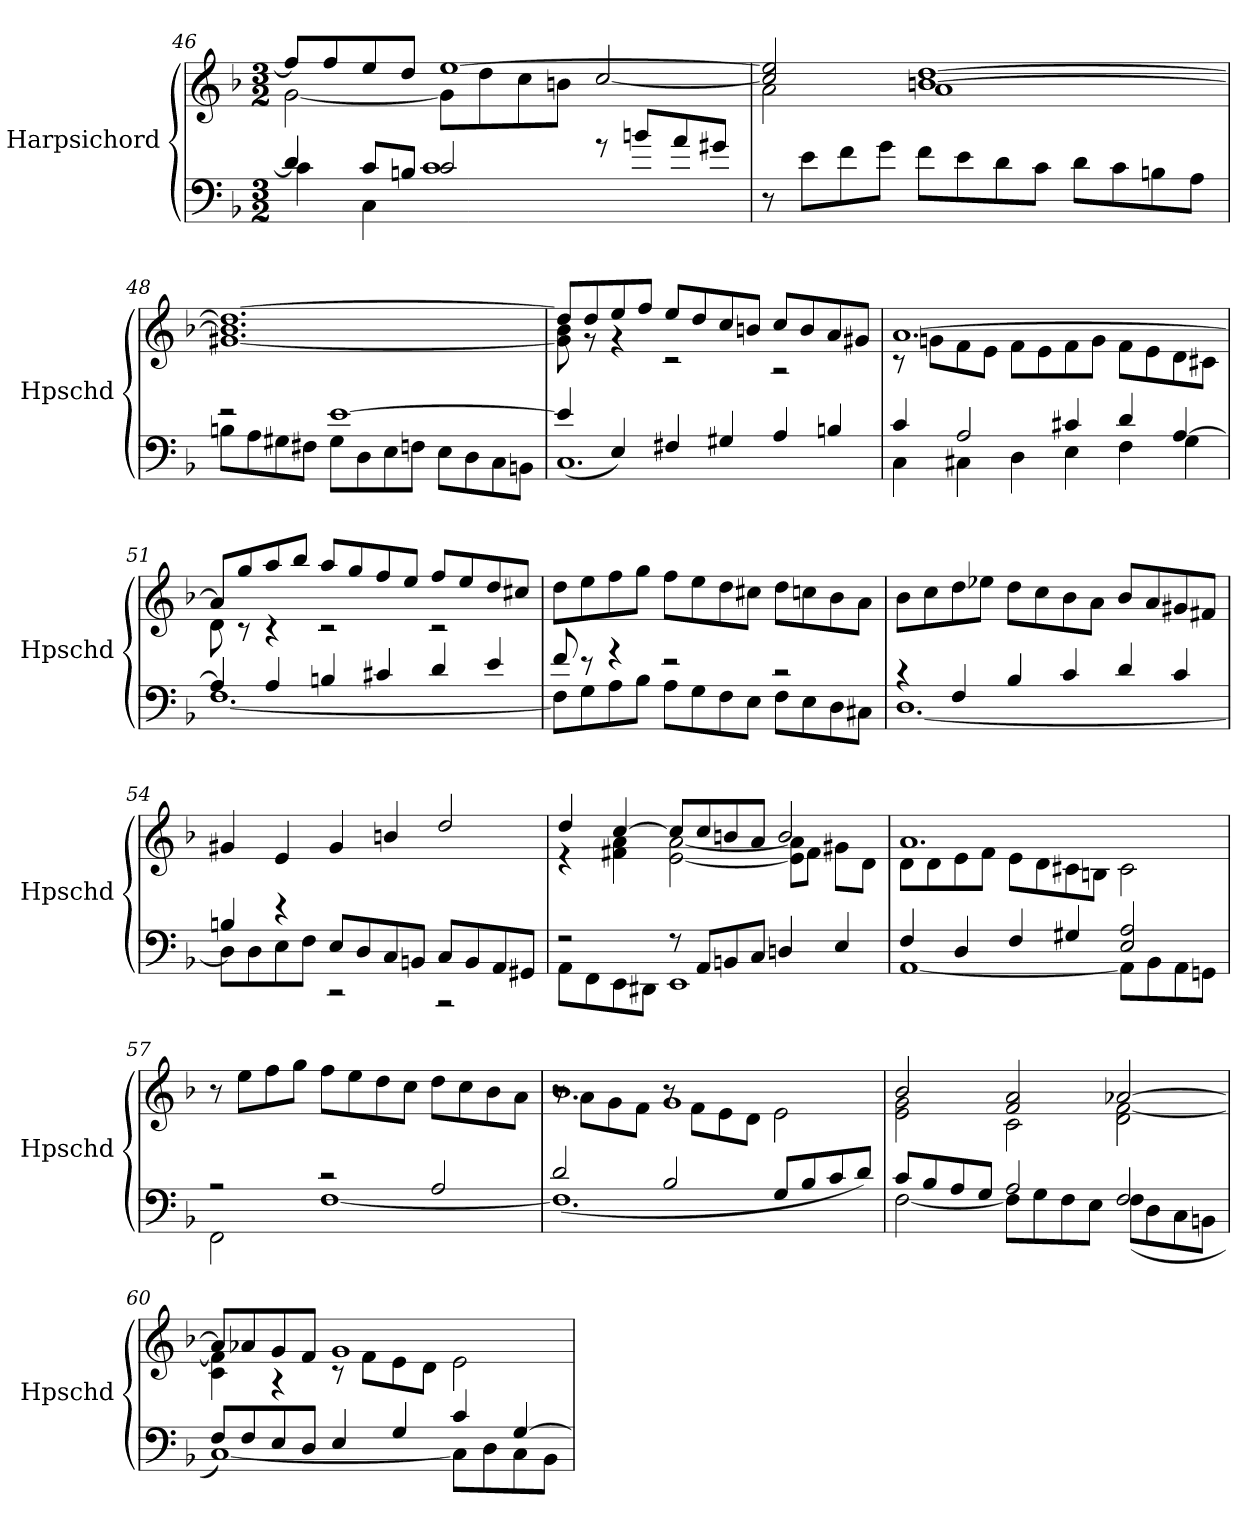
**kern	**kern
*part1	*part1
*staff2	*staff1
*I"Harpsichord	*
*I'Hpschd	*
*clefF4	*clefG2
*k[b-]	*k[b-]
*F:	*F:
*M3/2	*M3/2
=46	=46
*^	*^
4d/]	4c\	8ff/L]	[2g\
.	.	8ff/	.
8c/L	4C\	8ee/	.
8Bn/J	.	8dd/J	.
2c/	1c	[1ee	8g\L]
.	.	.	8dd\
.	.	.	8cc\
.	.	.	8bn\J
8r	.	.	[2cc/
8bn/L	.	.	.
8a/	.	.	.
8g#X/J	.	.	.
*v	*v	*	*
=47	=47	=47
8r	2cc]/ 2ee]/	2a\
8e\L	.	.
8f\	.	.
8g\J	.	.
8f\L	[1bn [1dd	1a
8e\	.	.
8d\	.	.
8c\J	.	.
8d\L	.	.
8c\	.	.
8Bn\	.	.
8A\J	.	.
*	*v	*v
=48	=48
*^	*
2r	8Bn\L	[1.g#X 1.b] 1.dd_
.	8A\	.
.	8G#X\	.
.	8F#X\J	.
[1e	8G#\L	.
.	8D\	.
.	8E\	.
.	8Fn\J	.
.	8E\L	.
.	8D\	.
.	8C\	.
.	8BBn\J	.
=49	=49	=49
*	*	*^
4e/]	(1.C	8dd/L]	8g#]\ 8b-\
.	.	8dd/	8r
4E/)	.	8ee/	4r
.	.	8ff/J	.
4F#X/	.	8ee/L	2r
.	.	8dd/	.
4G#X/	.	8cc/	.
.	.	8bn/J	.
4A/	.	8cc/L	2r
.	.	8b/	.
4Bn/	.	8a/	.
.	.	8g#X/J	.
=50	=50	=50	=50
4c/	4C\	[1.a	8r
.	.	.	8gn\L
2A/	4C#X\	.	8f\
.	.	.	8e\J
.	4D\	.	8f\L
.	.	.	8e\
4c#X/	4E\	.	8f\
.	.	.	8g\J
4d/	4F\	.	8f\L
.	.	.	8e\
[4A/	4G\	.	8d\
.	.	.	8c#X\J
=51	=51	=51	=51
4A/]	[1.F	8a/L]	8d\
.	.	8gg/	8r
4A/	.	8aa/	4r
.	.	8bb-/J	.
4Bn/	.	8aa/L	2r
.	.	8gg/	.
4c#X/	.	8ff/	.
.	.	8ee/J	.
4d/	.	8ff/L	2r
.	.	8ee/	.
4e/	.	8dd/	.
.	.	8cc#X/J	.
*	*	*v	*v
=52	=52	=52
8f/	8F\L]	8dd\L
8r	8G\	8ee\
4r	8A\	8ff\
.	8B-\J	8gg\J
2r	8A\L	8ff\L
.	8G\	8ee\
.	8F\	8dd\
.	8E\J	8cc#X\J
2r	8F\L	8dd\L
.	8E\	8ccn\
.	8D\	8b-\
.	8C#X\J	8a\J
=53	=53	=53
4r	[1.D	8b-\L
.	.	8cc\
4F/	.	8dd\
.	.	8ee-X\J
4B-/	.	8dd\L
.	.	8cc\
4c/	.	8b-\
.	.	8a\J
4d/	.	8b-/L
.	.	8a/
4c/	.	8g#X/
.	.	8f#X/J
=54	=54	=54
4Bn/	8D\L]	4g#X/
.	8D\	.
4r	8E\	4e/
.	8F\J	.
8E/L	2r	4g#/
8D/	.	.
8C/	.	4bn/
8BBn/J	.	.
8C/L	2r	2dd/
8BB/	.	.
8AA/	.	.
8GG#X/J	.	.
=55	=55	=55
*	*	*^
2r	8AA\L	4dd/	4r
.	8FF\	.	.
.	8EE\	[4cc/	4f#X\ 4a\
.	8DD#X\J	.	.
8r	1EE	8cc/L]	[2e\ [2a\
8AA/L	.	8cc/	.
8BBn/	.	8bn/	.
8C/J	.	8a/J	.
4Dn/	.	2b/	8e]\ 8a]\L
.	.	.	8f#\J
4E/	.	.	8g#X\L
.	.	.	8d\J
=56	=56	=56	=56
4F/	[1AA	1.a	8d\L
.	.	.	8d\
4D/	.	.	8e\
.	.	.	8f\J
4F/	.	.	8e\L
.	.	.	8d\
4G#X/	.	.	8c#X\
.	.	.	8Bn\J
2E/ 2A/	8AA\L]	.	2c#\
.	8BB-\	.	.
.	8AA\	.	.
.	8GGn\J	.	.
*	*	*v	*v
=57	=57	=57
2r	2FF\	8r
.	.	8ee\L
.	.	8ff\
.	.	8gg\J
2r	[1F	8ff\L
.	.	8ee\
.	.	8dd\
.	.	8cc\J
2A/	.	8dd\L
.	.	8cc\
.	.	8b-\
.	.	8a\J
=58	=58	=58
*	*	*^
*	*	*	*^
2d/	(1.F]	2r	1.b-	8r
.	.	.	.	8a\L
.	.	.	.	8g\
.	.	.	.	8f\J
2B-/	.	1g	.	8r
.	.	.	.	8f\L
.	.	.	.	8e\
.	.	.	.	8d\J
8G/L	.	.	.	2e\
8B-/	.	.	.	.
8c/	.	.	.	.
8d/J)	.	.	.	.
*	*	*	*v	*v
=59	=59	=59	=59
8c/L	[2F\	2b-/	2e\ 2g\
8B-/	.	.	.
8A/	.	.	.
8G/J	.	.	.
2A/	8F\L]	2f/ 2a/	2c\
.	8G\	.	.
.	8F\	.	.
.	8E\J	.	.
2F/	(8F\L	[2a-X/	2d\ [2f\
.	8D\	.	.
.	8C\	.	.
.	8BBn\J	.	.
=60	=60	=60	=60
8F/L)	[1C	8a-/L]	4c\ 4f]\
8F/	.	8a-X/	.
8E/	.	8g/	4r
8D/J	.	8f/J	.
4E/	.	1g	8r
.	.	.	8f\L
4G/	.	.	8e\
.	.	.	8d\J
4c/	8C\L]	.	2e\
.	8D\	.	.
[4G/	8C\	.	.
.	8BB-\J	.	.
*v	*v	*	*
*	*v	*v
=	=
*-	*-
